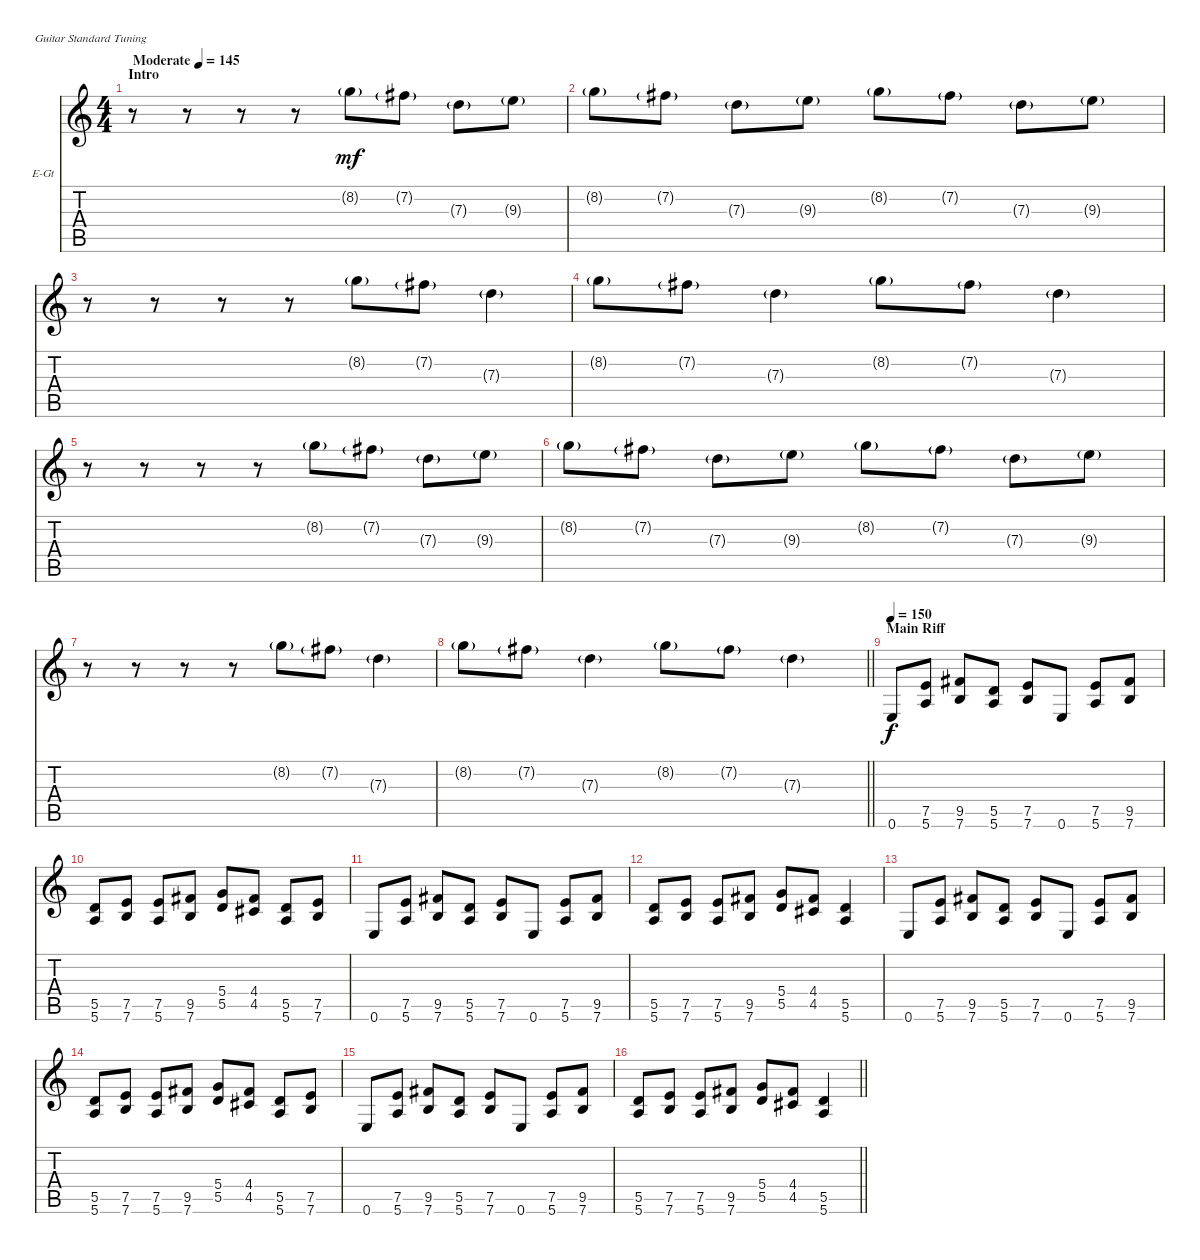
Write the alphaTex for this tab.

\bracketExtendMode nobrackets
\firstSystemTrackNameOrientation horizontal
\otherSystemsTrackNameOrientation horizontal
\track ("Rhythm Guitar" "E-Gt") {instrument electricguitarclean}
\staff {score tabs}
\tuning (E4 B3 G3 D3 A2 E2)
\ts (4 4)
\beaming (8 2 2 2 2)
\section ("" "Intro")
\tempo (145 "Moderate")
\clef g2
\scale
0.485477
\ks c
r.8{dy mf instrument electricguitarclean} r.8 r.8 r.8 8.2{g}.8 7.2{g}.8 7.3{g}.8 9.3{g}.8 |
\scale
0.257261 8.2{g}.8 7.2{g}.8 7.3{g}.8 9.3{g}.8 8.2{g}.8 7.2{g}.8 7.3{g}.8 9.3{g}.8 |
\scale
0.257261 r.8 r.8 r.8 r.8 8.2{g}.8 7.2{g}.8 7.3{g}.4 |
\scale
0.333333 8.2{g}.8 7.2{g}.8 7.3{g}.4 8.2{g}.8 7.2{g}.8 7.3{g}.4 |
\scale
0.333333 r.8 r.8 r.8 r.8 8.2{g}.8 7.2{g}.8 7.3{g}.8 9.3{g}.8 |
\scale
0.333333 8.2{g}.8 7.2{g}.8 7.3{g}.8 9.3{g}.8 8.2{g}.8 7.2{g}.8 7.3{g}.8 9.3{g}.8 |
\scale
0.333333 r.8 r.8 r.8 r.8 8.2{g}.8 7.2{g}.8 7.3{g}.4 |
\scale
0.333333
\barLineRight lightlight
8.2{g}.8 7.2{g}.8 7.3{g}.4 8.2{g}.8 7.2{g}.8 7.3{g}.4 |
\section ("" "Main Riff")
\tempo 150
\scale
0.333333 0.6.8{dy f} (7.5 5.6).8 (9.5 7.6).8 (5.5 5.6).8 (7.5 7.6).8 0.6.8 (7.5 5.6).8 (9.5 7.6).8 |
\scale
0.333333 (5.5 5.6).8 (7.5 7.6).8 (7.5 5.6).8 (9.5 7.6).8 (5.4 5.5).8 (4.4 4.5).8 (5.5 5.6).8 (7.5 7.6).8 |
\scale
0.333333 0.6.8 (7.5 5.6).8 (9.5 7.6).8 (5.5 5.6).8 (7.5 7.6).8 0.6.8 (7.5 5.6).8 (9.5 7.6).8 |
\scale
0.333333 (5.5 5.6).8 (7.5 7.6).8 (7.5 5.6).8 (9.5 7.6).8 (5.4 5.5).8 (4.4 4.5).8 (5.5 5.6).4 |
\scale
0.333333 0.6.8 (7.5 5.6).8 (9.5 7.6).8 (5.5 5.6).8 (7.5 7.6).8 0.6.8 (7.5 5.6).8 (9.5 7.6).8 |
\scale
0.333333 (5.5 5.6).8 (7.5 7.6).8 (7.5 5.6).8 (9.5 7.6).8 (5.4 5.5).8 (4.4 4.5).8 (5.5 5.6).8 (7.5 7.6).8 |
\scale
0.333333 0.6.8 (7.5 5.6).8 (9.5 7.6).8 (5.5 5.6).8 (7.5 7.6).8 0.6.8 (7.5 5.6).8 (9.5 7.6).8 |
\scale
0.333333
\barLineRight lightlight
(5.5 5.6).8 (7.5 7.6).8 (7.5 5.6).8 (9.5 7.6).8 (5.4 5.5).8 (4.4 4.5).8 (5.5 5.6).4
